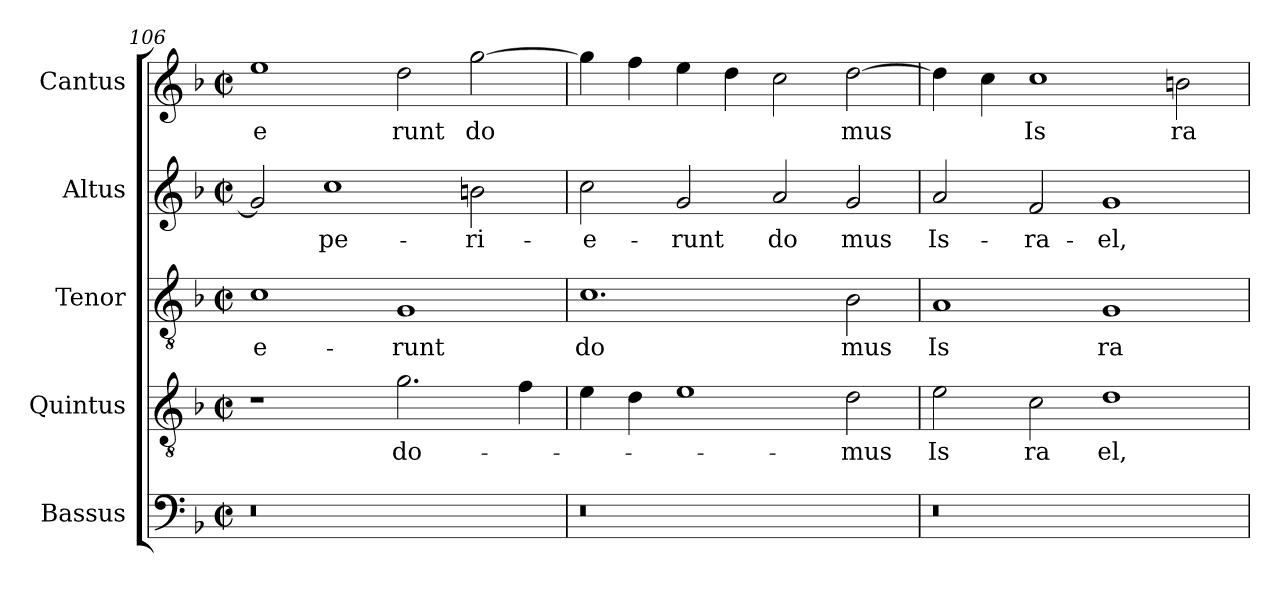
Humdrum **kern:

**kern	**kern	**text	**kern	**text	**kern	**text	**kern	**text
*part5	*part4	*part4	*part3	*part3	*part2	*part2	*part1	*part1
*staff5	*staff4	*staff4	*staff3	*staff3	*staff2	*staff2	*staff1	*staff1
*I"Bassus	*I"Quintus	*	*I"Tenor	*	*I"Altus	*	*I"Cantus	*
*clefF4	*clefGv2	*	*clefGv2	*	*clefG2	*	*clefG2	*
*k[b-]	*k[b-]	*	*k[b-]	*	*k[b-]	*	*k[b-]	*
*F:	*F:	*	*F:	*	*F:	*	*F:	*
*M2/2	*M2/2	*	*M2/2	*	*M2/2	*	*M2/2	*
*met(c|)	*met(c|)	*	*met(c|)	*	*met(c|)	*	*met(c|)	*
=106	=106	=106	=106	=106	=106	=106	=106	=106
!	!	!	!	!LO:LY:b:cj	!	!	!	!LO:LY:b:cj
0r	1r	.	1c	-e-	2g/]	.	1ee	e
!	!	!	!	!	!	!LO:LY:b:cj	!	!
.	.	.	.	.	1cc	pe-	.	.
!	!	!LO:LY:b:cj	!	!LO:LY:b:cj	!	!	!	!LO:LY:b:cj
.	2.g\	do-	1G	-runt	.	.	2dd\	runt
!	!	!	!	!	!	!LO:LY:b:cj	!	!LO:LY:b:cj
.	.	.	.	.	2b\	-ri-	[>2gg\	do
.	4f\	.	.	.	.	.	.	.
!!LO:LB:g=z
=107	=107	=107	=107	=107	=107	=107	=107	=107
!	!	!	!	!LO:LY:b:cj	!	!LO:LY:b:cj	!	!
0r	4e\	.	1.c	do	2cc\	-e-	4gg\]	.
.	4d\	.	.	.	.	.	4ff\	.
!	!	!	!	!	!	!LO:LY:b:cj	!	!
.	1e	.	.	.	2g/	-runt	4ee\	.
.	.	.	.	.	.	.	4dd\	.
!	!	!	!	!	!	!LO:LY:b:cj	!	!
.	.	.	.	.	2a/	do	2cc\	.
!	!	!LO:LY:b:cj	!	!LO:LY:b:cj	!	!LO:LY:b:cj	!	!LO:LY:b
.	2d\	-mus	2B-\	mus	2g/	mus	[>2dd\	mus
=108	=108	=108	=108	=108	=108	=108	=108	=108
!	!	!LO:LY:b:cj	!	!LO:LY:b:cj	!	!LO:LY:b:cj	!	!
0r	2e\	Is	1A	Is	2a/	Is-	4dd\]	.
.	.	.	.	.	.	.	4cc\	.
!	!	!LO:LY:b:cj	!	!	!	!LO:LY:b:cj	!	!LO:LY:b:cj
.	2c\	ra	.	.	2f/	-ra-	1cc	Is
!	!	!LO:LY:b:cj	!	!LO:LY:b:cj	!	!LO:LY:b:cj	!	!
.	1d	el,	1G	ra	1g	-el,	.	.
!	!	!	!	!	!	!	!	!LO:LY:b:cj
.	.	.	.	.	.	.	2b\	ra
=	=	=	=	=	=	=	=	=
*-	*-	*-	*-	*-	*-	*-	*-	*-
